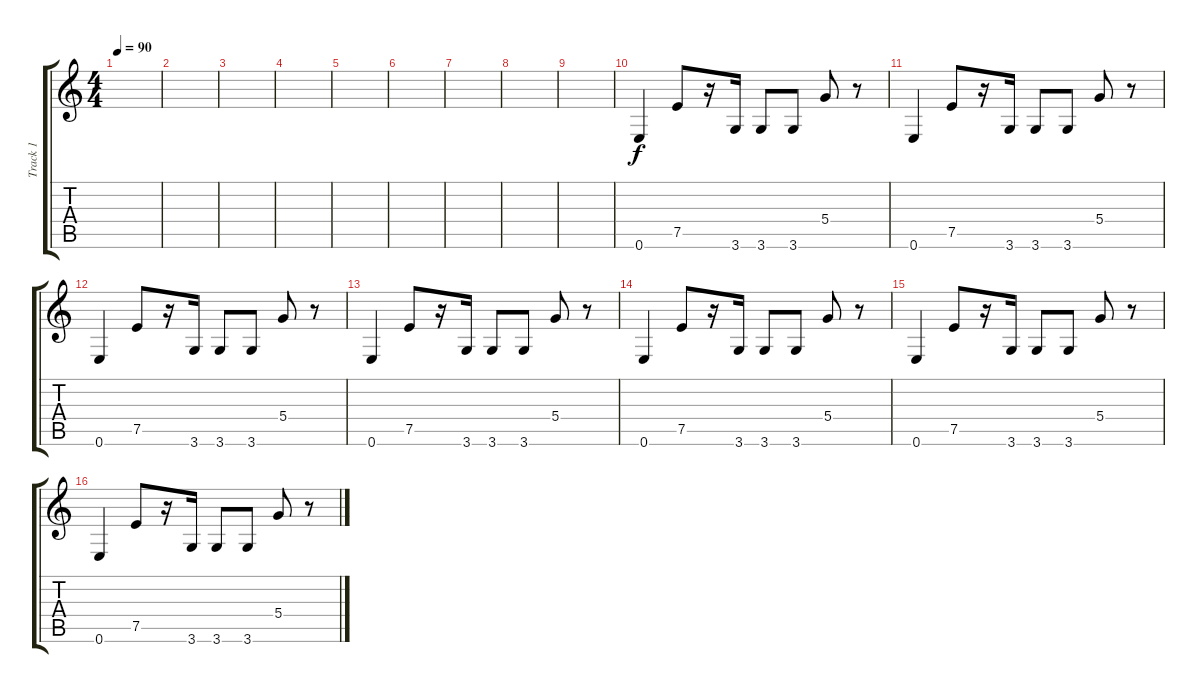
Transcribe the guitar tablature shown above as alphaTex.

\track ("Track 1" "Track 1") {instrument overdrivenguitar}
\staff {score tabs}
\tuning (E4 B3 G3 D3 A2 E2) {hide}
\ts (4 4)
\tempo 90
\clef g2
\ks c
|
|
|
|
|
|
|
|
|
0.6.4 7.5.8 r.16 3.6.16 3.6.8 3.6.8 5.4.8 r.8 |
0.6.4 7.5.8 r.16 3.6.16 3.6.8 3.6.8 5.4.8 r.8 |
0.6.4 7.5.8 r.16 3.6.16 3.6.8 3.6.8 5.4.8 r.8 |
0.6.4 7.5.8 r.16 3.6.16 3.6.8 3.6.8 5.4.8 r.8 |
0.6.4 7.5.8 r.16 3.6.16 3.6.8 3.6.8 5.4.8 r.8 |
0.6.4 7.5.8 r.16 3.6.16 3.6.8 3.6.8 5.4.8 r.8 |
0.6.4 7.5.8 r.16 3.6.16 3.6.8 3.6.8 5.4.8 r.8
